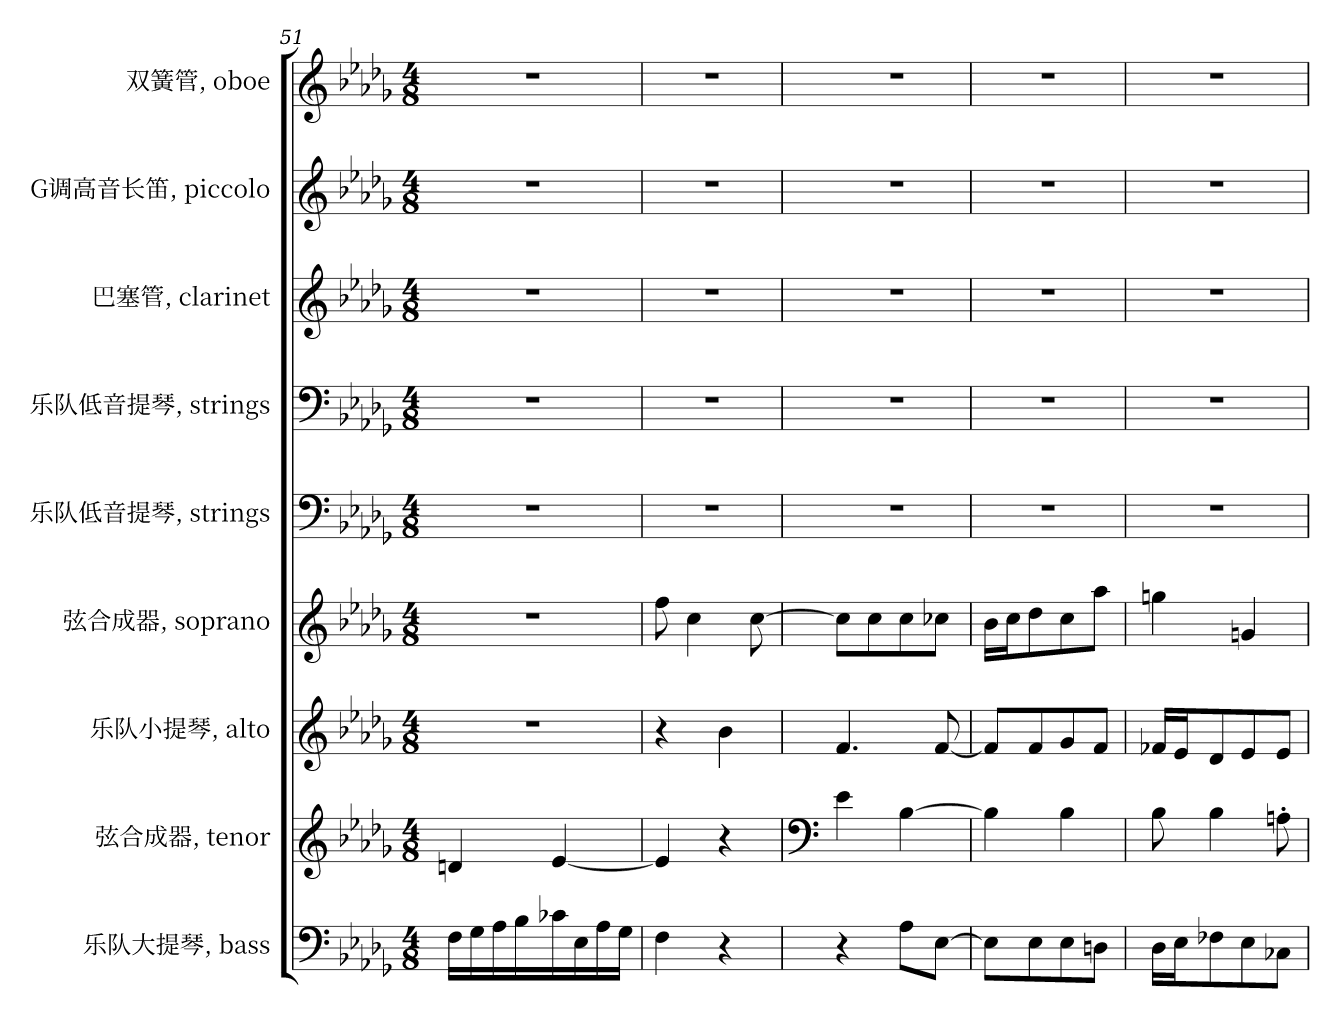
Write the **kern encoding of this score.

**kern	**kern	**kern	**kern	**kern	**kern	**kern	**kern	**kern
*part9	*part8	*part7	*part6	*part5	*part4	*part3	*part2	*part1
*staff9	*staff8	*staff7	*staff6	*staff5	*staff4	*staff3	*staff2	*staff1
*I"乐队大提琴, bass	*I"弦合成器, tenor	*I"乐队小提琴, alto	*I"弦合成器, soprano	*I"乐队低音提琴, strings	*I"乐队低音提琴, strings	*I"巴塞管, clarinet	*I"G调高音长笛, piccolo	*I"双簧管, oboe
*	*	*	*	*	*	*	*	*I'Ob.
*clefF4	*clefG2	*clefG2	*clefG2	*clefF4	*clefF4	*clefG2	*clefG2	*clefG2
*	*	*	*	*ITrd7c12	*ITrd7c12	*ITrd4c7	*ITrd-4c-7	*
*k[b-e-a-d-g-]	*k[b-e-a-d-g-]	*k[b-e-a-d-g-]	*k[b-e-a-d-g-]	*k[b-e-a-d-g-]	*k[b-e-a-d-g-]	*k[b-e-a-d-g-c-]	*k[b-e-a-d-]	*k[b-e-a-d-g-]
*M4/8	*M4/8	*M4/8	*M4/8	*M4/8	*M4/8	*M4/8	*M4/8	*M4/8
=51	=51	=51	=51	=51	=51	=51	=51	=51
16F\LL	4dn/	2r	2r	2r	2r	2r	2r	2r
16G-\	.	.	.	.	.	.	.	.
16A-\	.	.	.	.	.	.	.	.
16B-\	.	.	.	.	.	.	.	.
16c-X\	[4e-/	.	.	.	.	.	.	.
16E-\	.	.	.	.	.	.	.	.
16A-\	.	.	.	.	.	.	.	.
16G-\JJ	.	.	.	.	.	.	.	.
=52	=52	=52	=52	=52	=52	=52	=52	=52
4F\	4e-/]	4r	8ff\	2r	2r	2r	2r	2r
.	.	.	4cc\	.	.	.	.	.
4r	4r	4b-\	.	.	.	.	.	.
.	.	.	[8cc\	.	.	.	.	.
=53	=53	=53	=53	=53	=53	=53	=53	=53
*	*clefF4	*	*	*	*	*	*	*
4r	4e-\	4.f/	8cc\L]	2r	2r	2r	2r	2r
.	.	.	8cc\	.	.	.	.	.
8A-\L	[4B-\	.	8cc\	.	.	.	.	.
[8E-\J	.	[8f/	8cc-X\J	.	.	.	.	.
=54	=54	=54	=54	=54	=54	=54	=54	=54
8E-\L]	4B-\]	8f/L]	16b-\LL	2r	2r	2r	2r	2r
.	.	.	16cc\J	.	.	.	.	.
8E-\	.	8f/	8dd-\	.	.	.	.	.
8E-\	4B-\	8g-/	8cc\	.	.	.	.	.
8Dn\J	.	8f/J	8aa-\J	.	.	.	.	.
!!LO:PB:g=z
=55	=55	=55	=55	=55	=55	=55	=55	=55
16D-\LL	8B-\	16f-X/LL	4ggn\	2r	2r	2r	2r	2r
16E-\J	.	16e-/J	.	.	.	.	.	.
8F-X\	4B-\	8d-/	.	.	.	.	.	.
8E-\	.	8e-/	4gn/	.	.	.	.	.
8C-X\J	8An'\	8e-/J	.	.	.	.	.	.
=	=	=	=	=	=	=	=	=
*-	*-	*-	*-	*-	*-	*-	*-	*-
